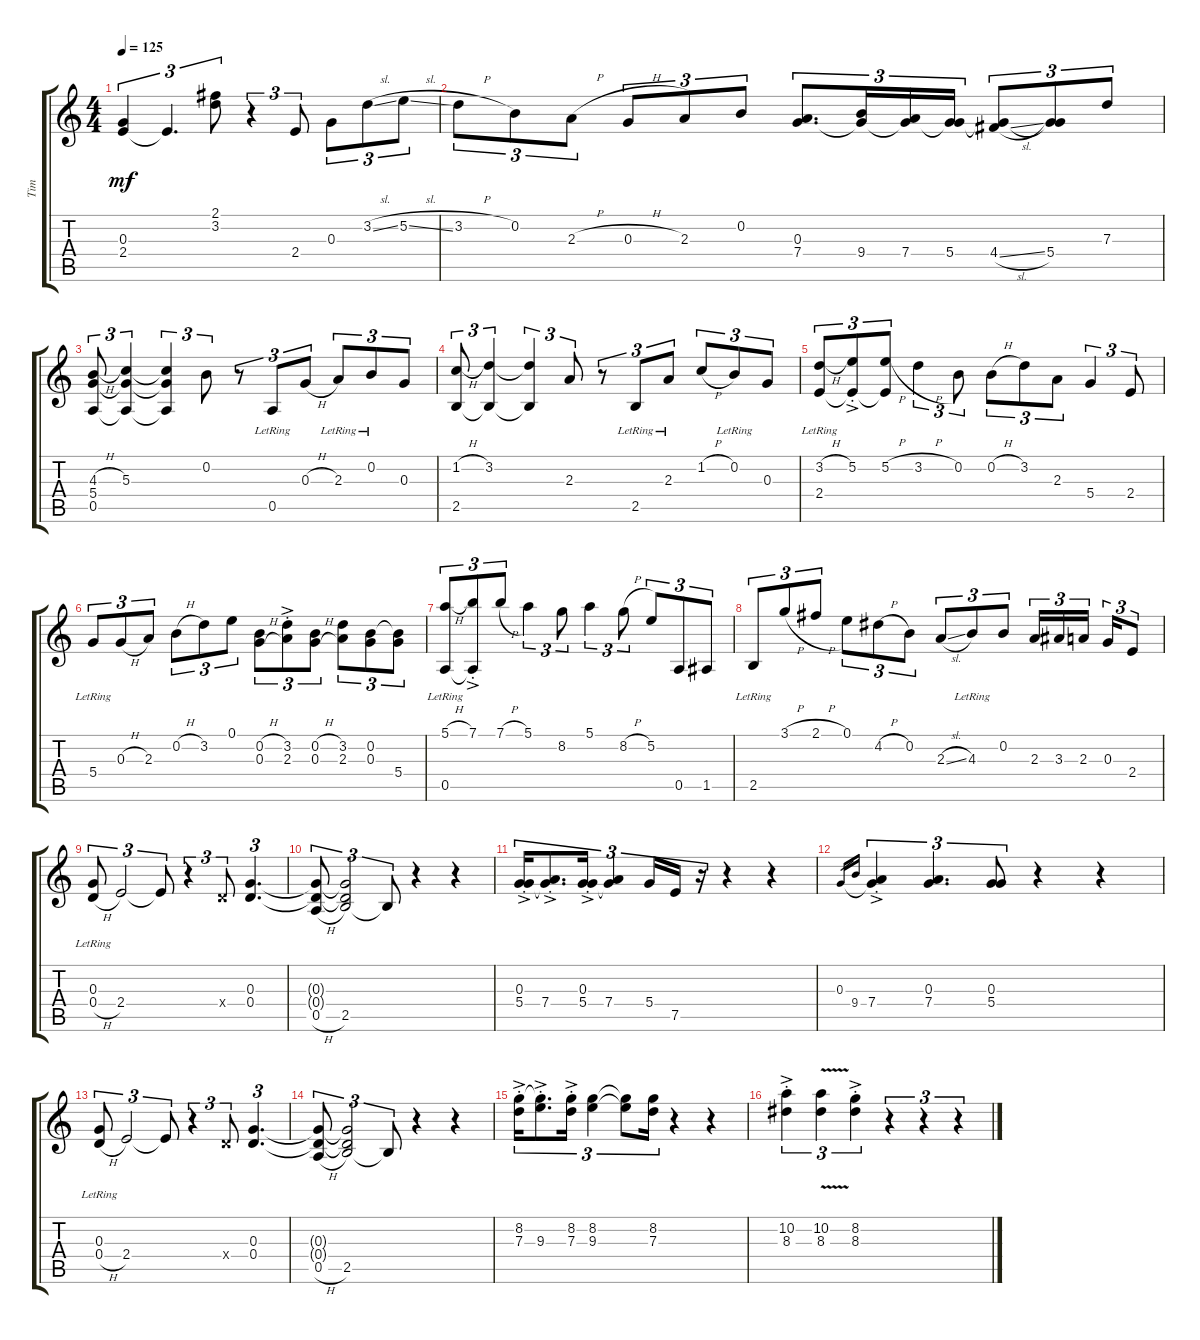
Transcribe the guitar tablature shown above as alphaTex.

\track ("Tim" "Tim") {instrument electricguitarclean}
\staff {score tabs}
\tuning (E4 B3 G3 D3 A2 E2) {hide}
\ts (4 4)
\tempo 125
\clef g2
\ks c
(0.3{t} 2.4).4{tu (3 2) dy mf} 2.4{t}.4{d tu (3 2)} (2.1 3.2).8{tu (3 2)} r.4{tu (3 2)} 2.4.8{tu (3 2)} 0.3.8{tu (3 2)} 3.2{sl}.8{tu (3 2)} 5.2{sl}.8{tu (3 2)} |
3.2{h}.8{tu (3 2)} 0.2.8{tu (3 2)} 2.3{h}.8{tu (3 2)} 0.3{h}.8{tu (3 2)} 2.3.8{tu (3 2)} 0.2.8{tu (3 2)} (0.3 7.4).8{d tu (3 2)} (0.3{t} 9.4).16{tu (3 2)} (0.3{t} 7.4).16{tu (3 2)} (0.3{t} 5.4).16{tu (3 2)} (0.3{t} 4.4{sl}).8{tu (3 2)} (0.3{t} 5.4).8{tu (3 2)} 7.3.8{tu (3 2)} |
(4.3{h} 5.4 0.5).8{tu (3 2)} (5.3 5.4{t} 0.5{t}).4{tu (3 2)} (5.3{t} 5.4{t} 0.5{t}).4{tu (3 2)} 0.2.8{tu (3 2)} r.8{tu (3 2)} 0.5{lr}.8{tu (3 2)} 0.3{h}.8{tu (3 2)} 2.3{lr}.8{tu (3 2)} 0.2{lr}.8{tu (3 2)} 0.3.8{tu (3 2)} |
(1.2{h} 2.5).8{tu (3 2)} (3.2 2.5{t}).4{tu (3 2)} (3.2{t} 2.5{t}).4{tu (3 2)} 2.3.8{tu (3 2)} r.8{tu (3 2)} 2.5{lr}.8{tu (3 2)} 2.3{lr}.8{tu (3 2)} 1.2{h}.8{tu (3 2)} 0.2{lr}.8{tu (3 2)} 0.3.8{tu (3 2)} |
(3.2{h} 2.4{lr}).8{tu (3 2)} (5.2{ac st} 2.4{t}).8{tu (3 2)} (5.2{h} 2.4{t}).8{tu (3 2)} 3.2{h}.4{tu (3 2)} 0.2.8{tu (3 2)} 0.2{h}.8{tu (3 2)} 3.2.8{tu (3 2)} 2.3.8{tu (3 2)} 5.4.4{tu (3 2)} 2.4.8{tu (3 2)} |
5.4{lr}.8{tu (3 2)} 0.3{h}.8{tu (3 2)} 2.3.8{tu (3 2)} 0.2{h}.8{tu (3 2)} 3.2.8{tu (3 2)} 0.1.8{tu (3 2)} (0.2{h} 0.3{h}).8{tu (3 2)} (3.2{ac st} 2.3{ac st}).8{tu (3 2)} (0.2{h} 0.3{h}).8{tu (3 2)} (3.2 2.3).8{tu (3 2)} (0.2 0.3).8{tu (3 2)} (0.2{t} 5.4).8{tu (3 2)} |
(5.1{h} 0.5{lr}).8{tu (3 2)} (7.1{ac st} 0.5{t}).8{tu (3 2)} 7.1{h}.8{tu (3 2)} 5.1.4{tu (3 2)} 8.2.8{tu (3 2)} 5.1.4{tu (3 2)} 8.2{h}.8{tu (3 2)} 5.2.8{tu (3 2)} 0.5.8{tu (3 2)} 1.5.8{tu (3 2)} |
2.5{lr}.8{tu (3 2)} 3.1{h}.8{tu (3 2)} 2.1{h}.8{tu (3 2)} 0.1.8{tu (3 2)} 4.2{h}.8{tu (3 2)} 0.2.8{tu (3 2)} 2.3{sl}.8{tu (3 2)} 4.3{lr}.8{tu (3 2)} 0.2.8{tu (3 2)} 2.3.16{tu (3 2)} 3.3.16{tu (3 2)} 2.3.16{tu (3 2)} 0.3.16{tu (3 2)} 2.4.8{tu (3 2)} |
(0.3{lr} 0.4{h}).8{tu (3 2)} 2.4.2{tu (3 2)} 2.4{t}.8{tu (3 2)} r.4{tu (3 2)} 0.4{x}.8{tu (3 2)} (0.3 0.4).4{d tu (3 2)} |
(0.3{t} 0.4{t} 0.5{h}).8{tu (3 2)} (0.3{t} 0.4{t} 2.5).2{tu (3 2)} 2.5{t}.8{tu (3 2)} r.4 r.4 |
(0.3{ac st} 5.4).16{tu (3 2)} (0.3{t} 7.4{ac st}).8{d tu (3 2)} (0.3{ac st} 5.4).16{tu (3 2)} (0.3{t} 7.4).4{tu (3 2)} 5.4.16{tu (3 2)} 7.5.16{tu (3 2)} r.16{tu (3 2)} r.4 r.4 |
0.3.16{gr} 9.4.16{gr} (0.3{t} 7.4{ac st}).4{tu (3 2)} (0.3 7.4).4{d tu (3 2)} (0.3 5.4).8{tu (3 2)} r.4 r.4 |
(0.3{lr} 0.4{h}).8{tu (3 2)} 2.4.2{tu (3 2)} 2.4{t}.8{tu (3 2)} r.4{tu (3 2)} 0.4{x}.8{tu (3 2)} (0.3 0.4).4{d tu (3 2)} |
(0.3{t} 0.4{t} 0.5{h}).8{tu (3 2)} (0.3{t} 0.4{t} 2.5).2{tu (3 2)} 2.5{t}.8{tu (3 2)} r.4 r.4 |
(8.2{ac st} 7.3{ac st}).16{tu (3 2)} (8.2{t} 9.3{ac st}).8{d tu (3 2)} (8.2 7.3{ac st}).16{tu (3 2)} (8.2 9.3).4{tu (3 2)} (8.2{t} 9.3{t}).8{tu (3 2)} (8.2 7.3).16{tu (3 2)} r.4 r.4 |
(10.2{ac st} 8.3{ac st}).4{tu (3 2)} (10.2{v} 8.3{v}).4{tu (3 2)} (8.2{ac st} 8.3{ac st}).4{tu (3 2)} r.4{tu (3 2)} r.4{tu (3 2)} r.4{tu (3 2)}
